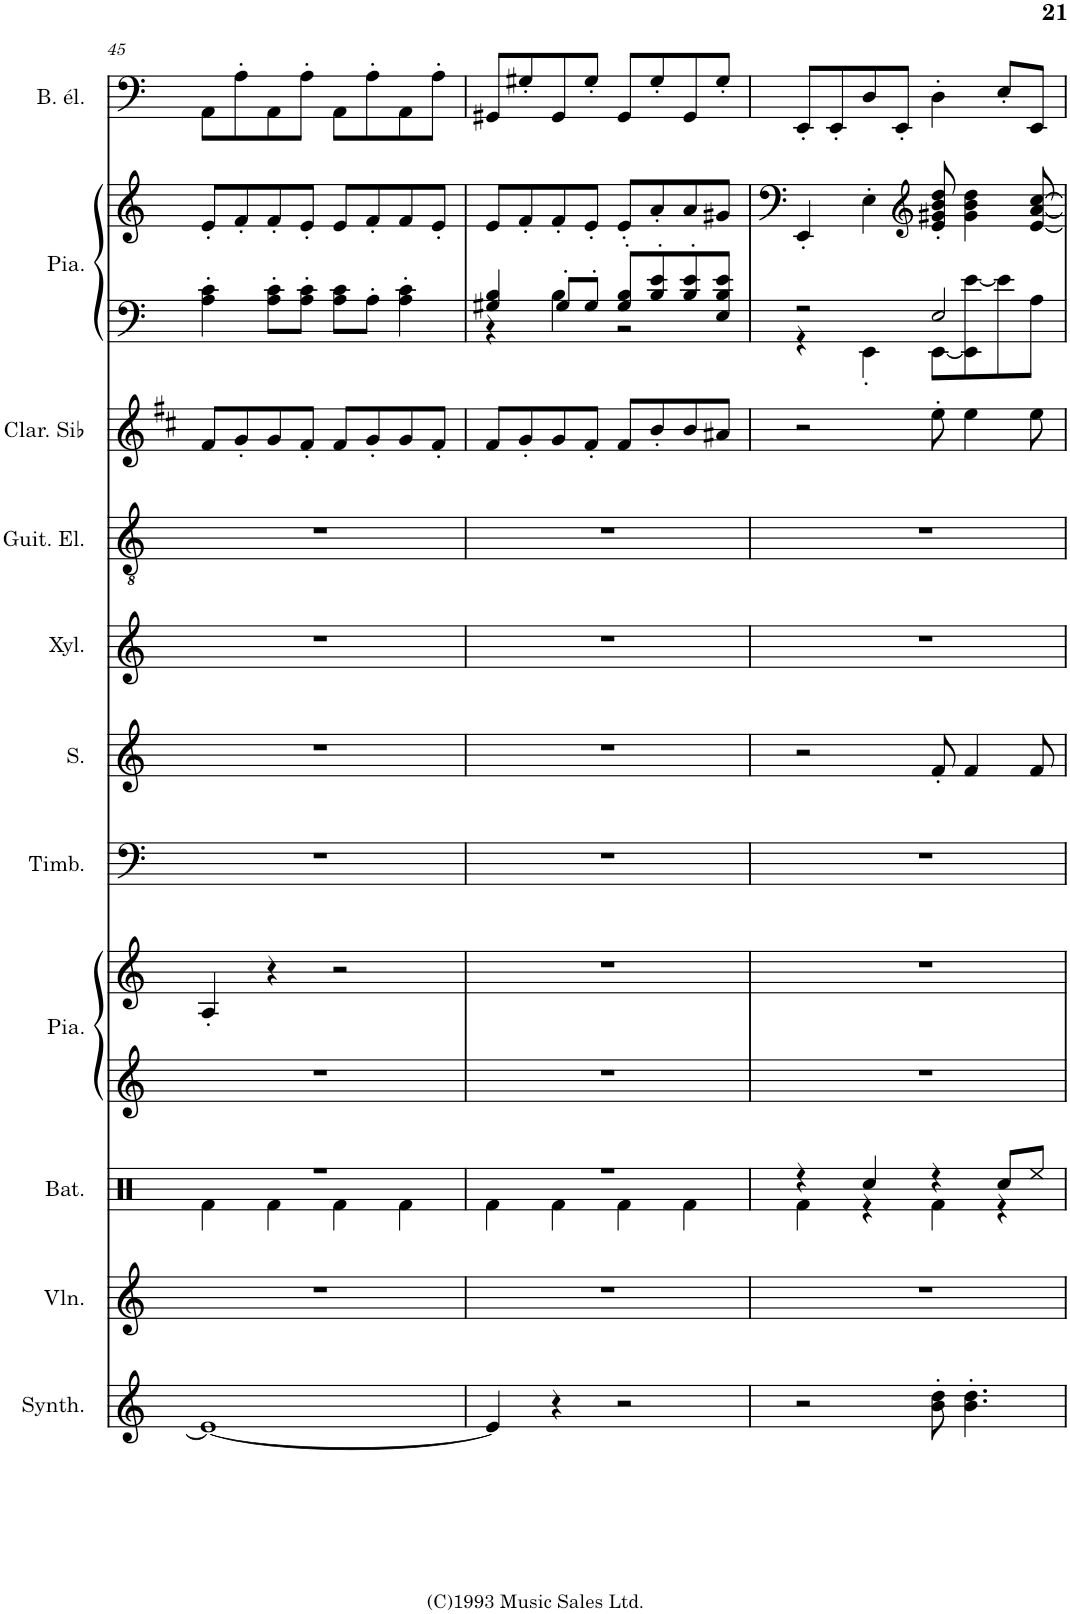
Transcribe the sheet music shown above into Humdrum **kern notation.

**kern	**kern	**kern	**kern	**kern	**kern	**kern	**kern	**kern	**kern	**kern	**kern	**kern
*part11	*part10	*part9	*part8	*part8	*part7	*part6	*part5	*part4	*part3	*part2	*part2	*part1
*staff13	*staff12	*staff11	*staff10	*staff9	*staff8	*staff7	*staff6	*staff5	*staff4	*staff3	*staff2	*staff1
*I"Synthétiseur d'effets	*I"Violon	*I"Batterie	*I"Piano	*	*I"Timbales	*I"Soprano	*I"Xylophone	*I"Guitare électrique	*I"Clarinette en Sib	*I"Piano	*	*I"Basse électrique, Money Money
*I'Synth.	*I'Vln.	*I'Bat.	*I'Pia.	*	*I'Timb.	*I'S.	*I'Xyl.	*I'Guit. El.	*I'Clar. Sib	*I'Pia.	*	*I'B. él.
!!LO:PB:g=z
*clefG2	*clefG2	*clefX	*clefG2	*clefF4	*clefF4	*clefG2	*clefG2	*clefGv2	*clefG2	*clefF4	*clefG2	*clefF4
*	*	*	*	*	*	*	*Trd-7c-12	*	*Trd1c2	*	*	*Trd7c12
*k[]	*k[]	*k[]	*k[]	*k[]	*k[]	*k[]	*k[]	*k[]	*k[f#c#]	*k[]	*k[]	*k[]
*M4/4	*M4/4	*M4/4	*M4/4	*M4/4	*M4/4	*M4/4	*M4/4	*M4/4	*M4/4	*M4/4	*M4/4	*M4/4
=45	=45	=45	=45	=45	=45	=45	=45	=45	=45	=45	=45	=45
*	*	*^	*	*	*	*	*	*	*	*	*	*
1e_	1r	1r	4Rf\	1r	4A'/	1r	1r	1r	1r	8f#/L	4A\' 4c\'	8e'/L	8AA\L
.	.	.	.	.	.	.	.	.	.	8g'/	.	8f'/	8A'\
.	.	.	4Rf\	.	4r	.	.	.	.	8g/	8A\' 8c\'L	8f'/	8AA\
.	.	.	.	.	.	.	.	.	.	8f#'/J	8A\' 8c\'J	8e'/J	8A'\J
.	.	.	4Rf\	.	2r	.	.	.	.	8f#/L	8A\ 8c\L	8e/L	8AA\L
.	.	.	.	.	.	.	.	.	.	8g'/	8A'\J	8f'/	8A'\
.	.	.	4Rf\	.	.	.	.	.	.	8g/	4A\' 4c\'	8f/	8AA\
.	.	.	.	.	.	.	.	.	.	8f#'/J	.	8e'/J	8A'\J
=46	=46	=46	=46	=46	=46	=46	=46	=46	=46	=46	=46	=46	=46
*	*	*	*	*	*	*	*	*	*	*	*^	*	*
4e/]	1r	1r	4Rf\	1r	1r	1r	1r	1r	1r	8f#/L	4G#X/ 4B/	4r	8e/L	8GG#X/L
.	.	.	.	.	.	.	.	.	.	8g'/	.	.	8f'/	8G#X'/
4r	.	.	4Rf\	.	.	.	.	.	.	8g/	8G#'/L	4B\	8f'/	8GG#/
.	.	.	.	.	.	.	.	.	.	8f#'/J	8G#'/J	.	8e'/J	8G#'/J
2r	.	.	4Rf\	.	.	.	.	.	.	8f#/L	8G#/' 8B/'L	2r	8e'/L	8GG#/L
.	.	.	.	.	.	.	.	.	.	8b'/	8B/' 8e/'	.	8a'/	8G#'/
.	.	.	4Rf\	.	.	.	.	.	.	8b/	8B/' 8e/'	.	8a/	8GG#/
.	.	.	.	.	.	.	.	.	.	8a#X/J	8E/ 8B/ 8e/J	.	8g#X/J	8G#'/J
=47	=47	=47	=47	=47	=47	=47	=47	=47	=47	=47	=47	=47	=47	=47
2r	1r	4r	4Rf\	1r	1r	1r	2r	1r	1r	2r	2r	4r	4EE'/	8EE'/L
.	.	.	.	.	.	.	.	.	.	.	.	.	.	8EE'/
.	.	4Rcc/	4r	.	.	.	.	.	.	.	.	4EE'\	4E'\	8D/
.	.	.	.	.	.	.	.	.	.	.	.	.	.	8EE'/J
*	*	*	*	*	*	*	*	*	*	*	*	*	*clefG2	*
8b\' 8dd\'	.	4r	4Rf\	.	.	.	8f'/	.	.	8ee'\	2E/	[8EE\L	8e/' 8g#X/' 8b/' 8dd/'	4D'\
4.b\' 4.dd\'	.	.	.	.	.	.	4f/	.	.	4ee\	.	8EE\] [8e\	4g#\ 4b\ 4dd\	.
.	.	8Rcc/L	4r	.	.	.	.	.	.	.	.	8e\]	.	8E'/L
.	.	8Ree/J	.	.	.	.	8f/	.	.	8ee\	.	8A\J	[8e/ [8a/ [8cc/	8EE/J
*	*	*v	*v	*	*	*	*	*	*	*	*v	*v	*	*
=	=	=	=	=	=	=	=	=	=	=	=	=
*-	*-	*-	*-	*-	*-	*-	*-	*-	*-	*-	*-	*-
